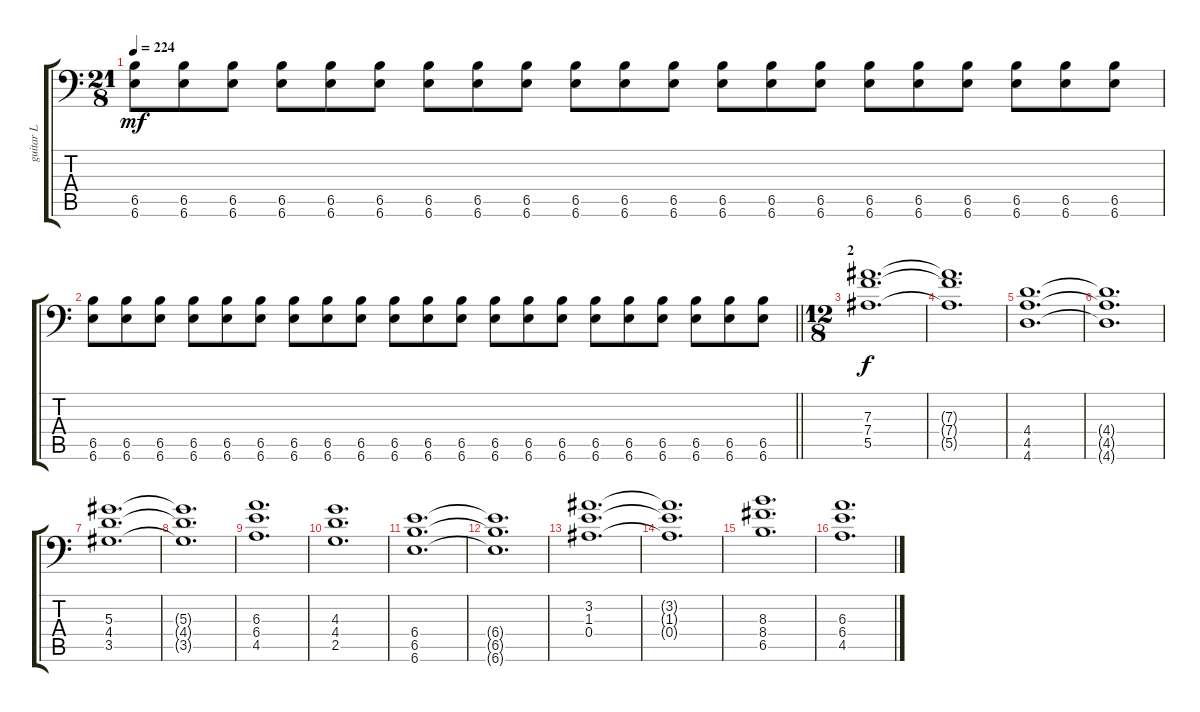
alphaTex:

\track ("guitar L" "guitar L") {instrument distortionguitar}
\staff {score tabs}
\tuning (C4 G3 Eb3 Bb2 F2 Bb1) {hide}
\ts (21 8)
\tempo 224
\clef f4
\ks c
(6.5 6.6).8{dy mf} (6.5 6.6).8 (6.5 6.6).8 (6.5 6.6).8 (6.5 6.6).8 (6.5 6.6).8 (6.5 6.6).8 (6.5 6.6).8 (6.5 6.6).8 (6.5 6.6).8 (6.5 6.6).8 (6.5 6.6).8 (6.5 6.6).8 (6.5 6.6).8 (6.5 6.6).8 (6.5 6.6).8 (6.5 6.6).8 (6.5 6.6).8 (6.5 6.6).8 (6.5 6.6).8 (6.5 6.6).8 |
\barLineRight lightlight
(6.5 6.6).8 (6.5 6.6).8 (6.5 6.6).8 (6.5 6.6).8 (6.5 6.6).8 (6.5 6.6).8 (6.5 6.6).8 (6.5 6.6).8 (6.5 6.6).8 (6.5 6.6).8 (6.5 6.6).8 (6.5 6.6).8 (6.5 6.6).8 (6.5 6.6).8 (6.5 6.6).8 (6.5 6.6).8 (6.5 6.6).8 (6.5 6.6).8 (6.5 6.6).8 (6.5 6.6).8 (6.5 6.6).8 |
\ts (12 8)
\section ("" "2")
(7.3 7.4 5.5).1{d dy f} |
(7.3{t} 7.4{t} 5.5{t}).1{d} |
(4.4 4.5 4.6).1{d} |
(4.4{t} 4.5{t} 4.6{t}).1{d} |
(5.3 4.4 3.5).1{d} |
(5.3{t} 4.4{t} 3.5{t}).1{d} |
(6.3 6.4 4.5).1{d} |
(4.3 4.4 2.5).1{d} |
(6.4 6.5 6.6).1{d} |
(6.4{t} 6.5{t} 6.6{t}).1{d} |
(3.2 1.3 0.4).1{d} |
(3.2{t} 1.3{t} 0.4{t}).1{d} |
(8.3 8.4 6.5).1{d} |
(6.3 6.4 4.5).1{d}
